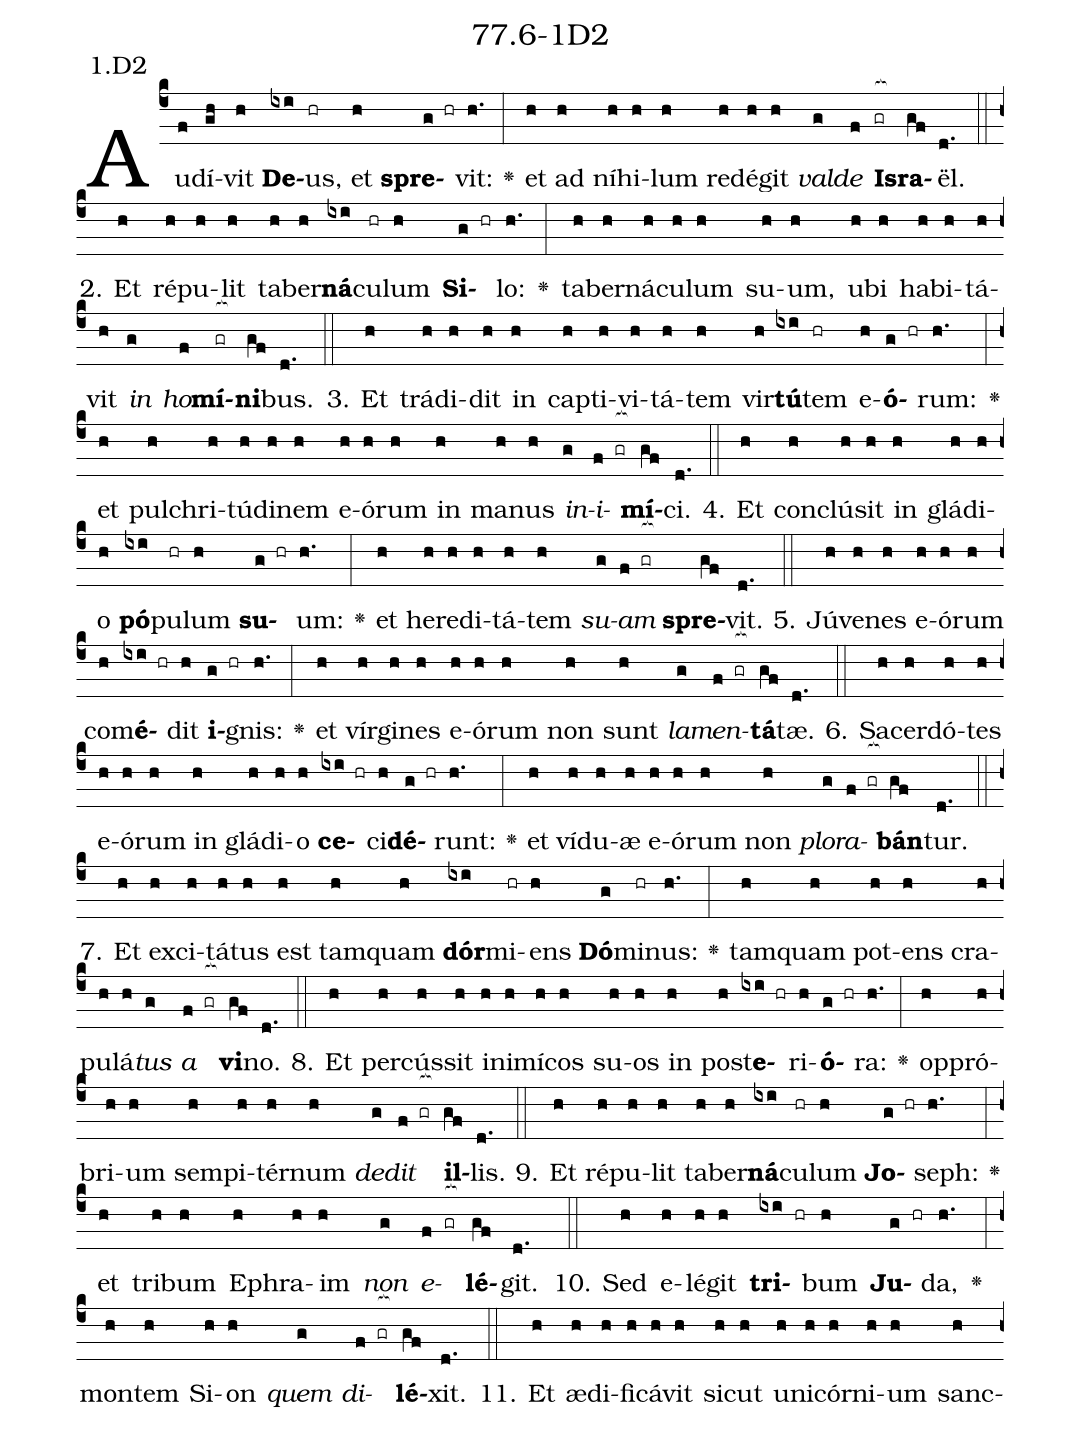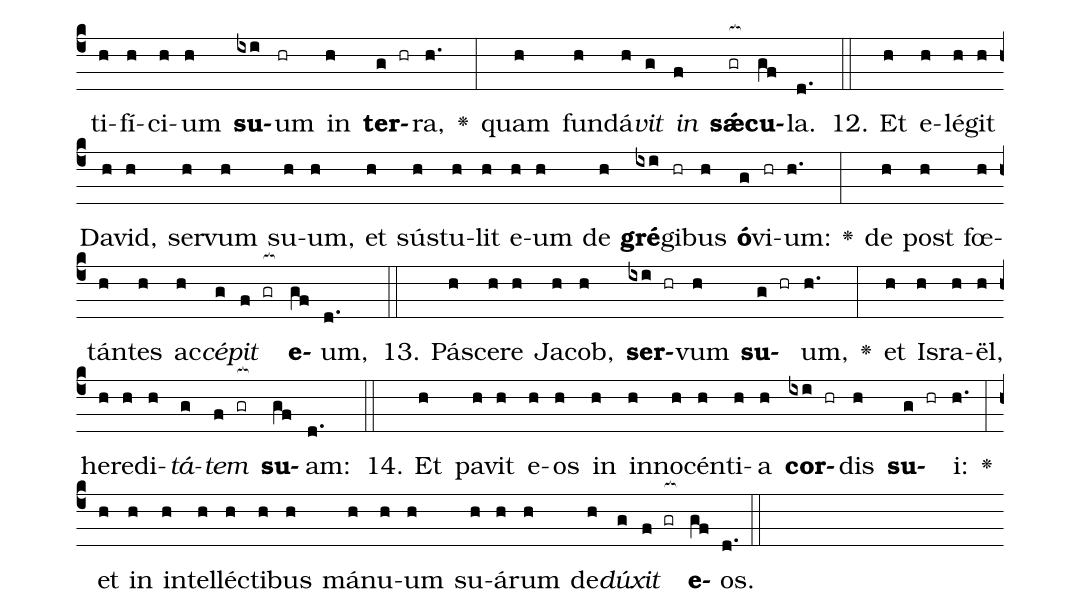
name: 77.6-1D2;
annotation: 1.D2;
%%
(c4)Au(f)dí(gh)vit(h) <b>De</b>(ixi)us,(hr) et(h) <b>spre</b>(g hr)vit:(h.) <v>\greheightstar</v>(:) et(h) ad(h) ní(h)hi(h)lum(h) red(h)é(h)git(h) <i>val</i>(g)<i>de</i>(f) <b>Is</b>(gr[ocb:1{])<b>ra</b>(gf[ocb:0}])ël.(d.) (::)
2. Et(h) ré(h)pu(h)lit(h) ta(h)ber(h)<b>ná</b>(ixi)cu(hr)lum(h) <b>Si</b>(g hr)lo:(h.) <v>\greheightstar</v>(:) ta(h)ber(h)ná(h)cu(h)lum(h) su(h)um,(h) u(h)bi(h) ha(h)bi(h)tá(h)vit(h) <i>in</i>(g) <i>ho</i>(f)<b>mí</b>(gr[ocb:1{])<b>ni</b>(gf[ocb:0}])bus.(d.) (::)
3. Et(h) trá(h)di(h)dit(h) in(h) cap(h)ti(h)vi(h)tá(h)tem(h) vir(h)<b>tú</b>(ixi)tem(hr) e(h)<b>ó</b>(g hr)rum:(h.) <v>\greheightstar</v>(:) et(h) pul(h)chri(h)tú(h)di(h)nem(h) e(h)ó(h)rum(h) in(h) ma(h)nus(h) <i>in</i>(g)<i>i</i>(f gr[ocb:1{])<b>mí</b>(gf[ocb:0}])ci.(d.) (::)
4. Et(h) con(h)clú(h)sit(h) in(h) glá(h)di(h)o(h) <b>pó</b>(ixi)pu(hr)lum(h) <b>su</b>(g hr)um:(h.) <v>\greheightstar</v>(:) et(h) he(h)re(h)di(h)tá(h)tem(h) <i>su</i>(g)<i>am</i>(f gr[ocb:1{]) <b>spre</b>(gf[ocb:0}])vit.(d.) (::)
5. Jú(h)ve(h)nes(h) e(h)ó(h)rum(h) com(h)<b>é</b>(ixi hr)dit(h) <b>i</b>(g hr)gnis:(h.) <v>\greheightstar</v>(:) et(h) vír(h)gi(h)nes(h) e(h)ó(h)rum(h) non(h) sunt(h) <i>la</i>(g)<i>men</i>(f gr[ocb:1{])<b>tá</b>(gf[ocb:0}])tæ.(d.) (::)
6. Sa(h)cer(h)dó(h)tes(h) e(h)ó(h)rum(h) in(h) glá(h)di(h)o(h) <b>ce</b>(ixi hr)ci(h)<b>dé</b>(g hr)runt:(h.) <v>\greheightstar</v>(:) et(h) ví(h)du(h)æ(h) e(h)ó(h)rum(h) non(h) <i>plo</i>(g)<i>ra</i>(f gr[ocb:1{])<b>bán</b>(gf[ocb:0}])tur.(d.) (::)
7. Et(h) ex(h)ci(h)tá(h)tus(h) est(h) tam(h)quam(h) <b>dór</b>(ixi)mi(hr)ens(h) <b>Dó</b>(g)mi(hr)nus:(h.) <v>\greheightstar</v>(:) tam(h)quam(h) pot(h)ens(h) cra(h)pu(h)lá(h)<i>tus</i>(g) <i>a</i>(f gr[ocb:1{]) <b>vi</b>(gf[ocb:0}])no.(d.) (::)
8. Et(h) per(h)cús(h)sit(h) in(h)i(h)mí(h)cos(h) su(h)os(h) in(h) post(h)<b>e</b>(ixi hr)ri(h)<b>ó</b>(g hr)ra:(h.) <v>\greheightstar</v>(:) op(h)pró(h)bri(h)um(h) sem(h)pi(h)tér(h)num(h) <i>de</i>(g)<i>dit</i>(f gr[ocb:1{]) <b>il</b>(gf[ocb:0}])lis.(d.) (::)
9. Et(h) ré(h)pu(h)lit(h) ta(h)ber(h)<b>ná</b>(ixi)cu(hr)lum(h) <b>Jo</b>(g hr)seph:(h.) <v>\greheightstar</v>(:) et(h) tri(h)bum(h) E(h)phra(h)im(h) <i>non</i>(g) <i>e</i>(f gr[ocb:1{])<b>lé</b>(gf[ocb:0}])git.(d.) (::)
10. Sed(h) e(h)lé(h)git(h) <b>tri</b>(ixi hr)bum(h) <b>Ju</b>(g hr)da,(h.) <v>\greheightstar</v>(:) mon(h)tem(h) Si(h)on(h) <i>quem</i>(g) <i>di</i>(f gr[ocb:1{])<b>lé</b>(gf[ocb:0}])xit.(d.) (::)
11. Et(h) æ(h)di(h)fi(h)cá(h)vit(h) sic(h)ut(h) u(h)ni(h)cór(h)ni(h)um(h) sanc(h)ti(h)fí(h)ci(h)um(h) <b>su</b>(ixi)um(hr) in(h) <b>ter</b>(g hr)ra,(h.) <v>\greheightstar</v>(:) quam(h) fun(h)dá(h)<i>vit</i>(g) <i>in</i>(f) <b>sǽ</b>(gr[ocb:1{])<b>cu</b>(gf[ocb:0}])la.(d.) (::)
12. Et(h) e(h)lé(h)git(h) Da(h)vid,(h) ser(h)vum(h) su(h)um,(h) et(h) sús(h)tu(h)lit(h) e(h)um(h) de(h) <b>gré</b>(ixi)gi(hr)bus(h) <b>ó</b>(g)vi(hr)um:(h.) <v>\greheightstar</v>(:) de(h) post(h) fœ(h)tán(h)tes(h) ac(h)<i>cé</i>(g)<i>pit</i>(f gr[ocb:1{]) <b>e</b>(gf[ocb:0}])um,(d.) (::)
13. Pá(h)sce(h)re(h) Ja(h)cob,(h) <b>ser</b>(ixi hr)vum(h) <b>su</b>(g hr)um,(h.) <v>\greheightstar</v>(:) et(h) Is(h)ra(h)ël,(h) he(h)re(h)di(h)<i>tá</i>(g)<i>tem</i>(f gr[ocb:1{]) <b>su</b>(gf[ocb:0}])am:(d.) (::)
14. Et(h) pa(h)vit(h) e(h)os(h) in(h) in(h)no(h)cén(h)ti(h)a(h) <b>cor</b>(ixi hr)dis(h) <b>su</b>(g hr)i:(h.) <v>\greheightstar</v>(:) et(h) in(h) in(h)tel(h)léc(h)ti(h)bus(h) má(h)nu(h)um(h) su(h)á(h)rum(h) de(h)<i>dú</i>(g)<i>xit</i>(f gr[ocb:1{]) <b>e</b>(gf[ocb:0}])os.(d.) (::)
